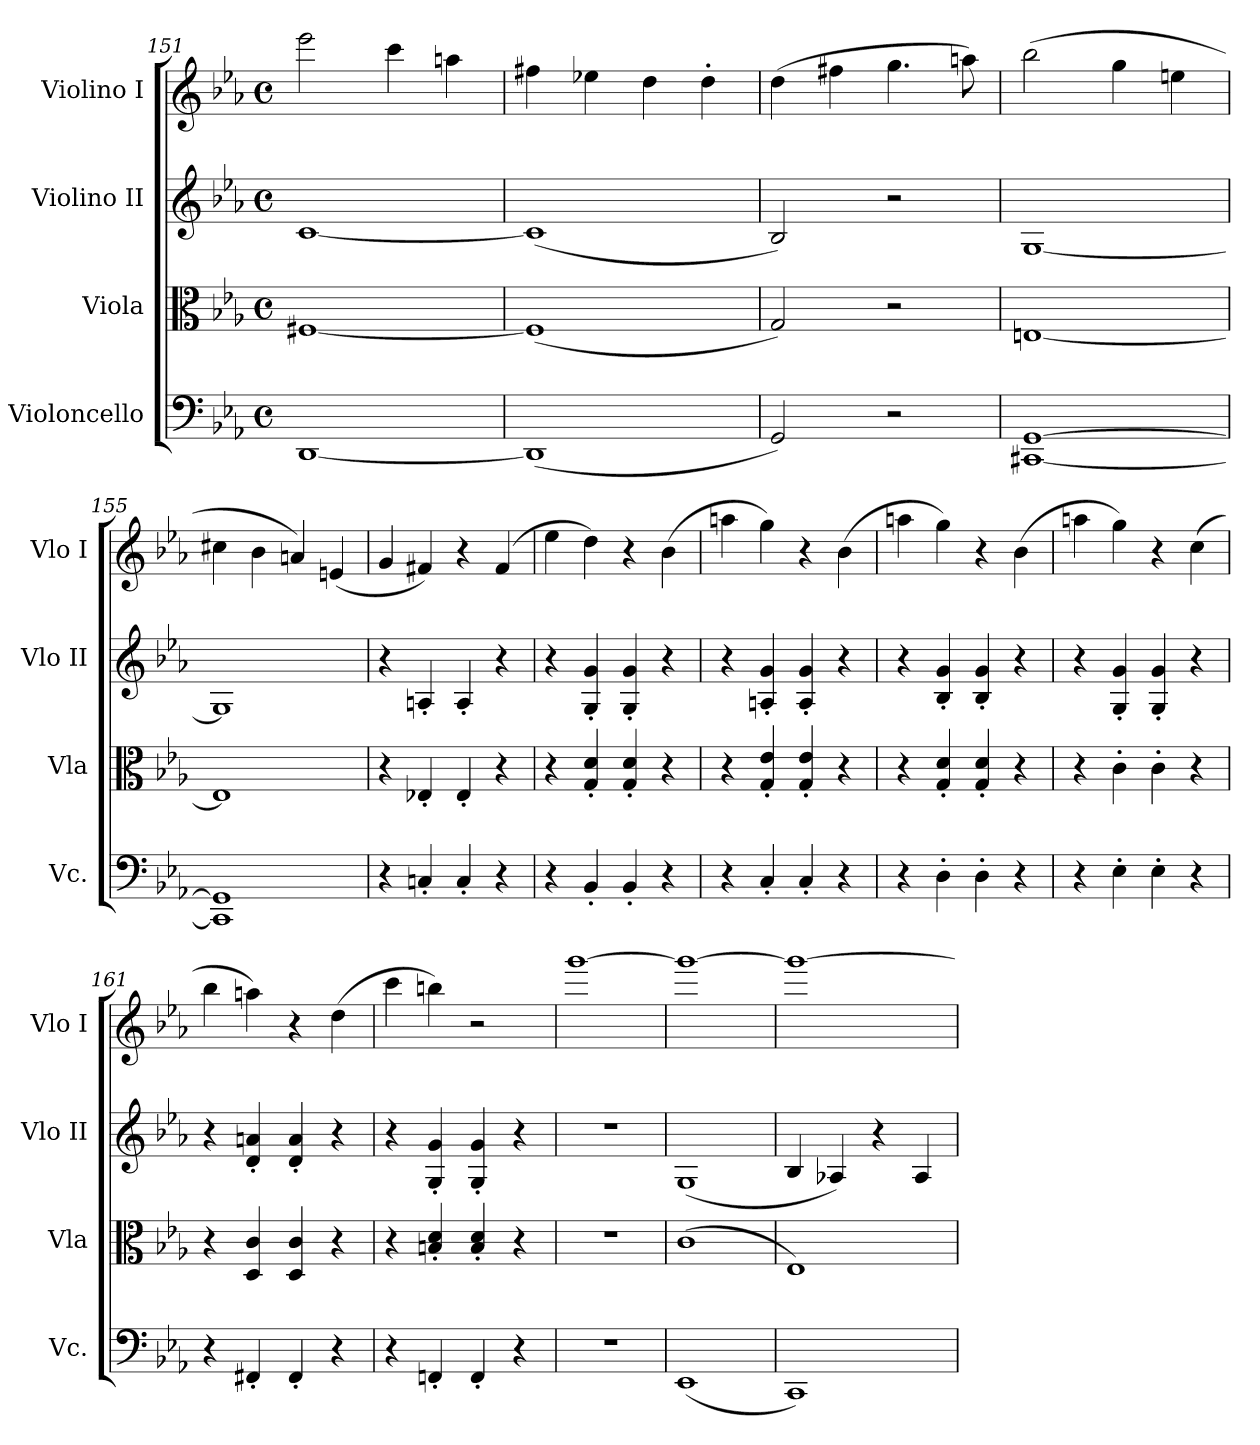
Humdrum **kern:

**kern	**kern	**kern	**kern
*part4	*part3	*part2	*part1
*staff4	*staff3	*staff2	*staff1
*I"Violoncello	*I"Viola	*I"Violino II	*I"Violino I
*I'Vc.	*I'Vla	*I'Vlo II	*I'Vlo I
!!LO:LB:g=z
*clefF4	*clefC3	*clefG2	*clefG2
*k[b-e-a-]	*k[b-e-a-]	*k[b-e-a-]	*k[b-e-a-]
*M4/4	*M4/4	*M4/4	*M4/4
*met(c)	*met(c)	*met(c)	*met(c)
=151	=151	=151	=151
[1DD	[1F#X	[1c	2eee-\
.	.	.	4ccc\
.	.	.	4aan\
=152	=152	=152	=152
(1DD]	(1F#]	(1c]	4ff#X\
.	.	.	4ee-X\
.	.	.	4dd\
.	.	.	4dd'\
=153	=153	=153	=153
2GG/)	2G/)	2B-/)	(>4dd\
.	.	.	4ff#X\
2r	2r	2r	4.gg\
.	.	.	8aan\)
=154	=154	=154	=154
[1CC#X [1GG	[1En	[1G	(>2bb-\
.	.	.	4gg\
.	.	.	4een\
=155	=155	=155	=155
1CC#] 1GG]	1E]	1G]	4cc#X\
.	.	.	4b-\
.	.	.	4an/)
.	.	.	(4en/
=156	=156	=156	=156
4r	4r	4r	4g/
4Cn'/	4E-X'/	4An'/	4f#X/)
4C'/	4E-'/	4A'/	4r
4r	4r	4r	(4f#/
=157	=157	=157	=157
4r	4r	4r	4ee-\
4BB-'/	4G/' 4d/'	4G/' 4g/'	4dd\)
4BB-'/	4G/' 4d/'	4G/' 4g/'	4r
4r	4r	4r	(>4b-\
=158	=158	=158	=158
4r	4r	4r	4aan\
4C'/	4G/' 4e-/'	4An/' 4g/'	4gg\)
4C'/	4G/' 4e-/'	4A/' 4g/'	4r
4r	4r	4r	(>4b-\
=159	=159	=159	=159
4r	4r	4r	4aan\
4D'\	4G/' 4d/'	4B-/' 4g/'	4gg\)
4D'\	4G/' 4d/'	4B-/' 4g/'	4r
4r	4r	4r	(>4b-\
=160	=160	=160	=160
4r	4r	4r	4aan\
4E-'\	4c'\	4G/' 4g/'	4gg\)
4E-'\	4c'\	4G/' 4g/'	4r
4r	4r	4r	(>4cc\
=161	=161	=161	=161
4r	4r	4r	4bb-\
4FF#X'/	4D/ 4c/	4d/' 4an/'	4aan\)
4FF#'/	4D/ 4c/	4d/' 4a/'	4r
4r	4r	4r	(>4dd\
!!LO:LB:g=z
=162	=162	=162	=162
4r	4r	4r	4ccc\
4FFn'/	4Bn/' 4d/'	4G/' 4g/'	4bbn\)
4FF'/	4B/' 4d/'	4G/' 4g/'	2r
4r	4r	4r	.
=163	=163	=163	=163
1r	1r	1r	[1ggg
=164	=164	=164	=164
(1EE-	(>1c	(>1G	1ggg_
=165	=165	=165	=165
1CC)	1E-)	4B-/	1ggg_
.	.	4A-X/)	.
.	.	4r	.
.	.	4A-/	.
=	=	=	=
*-	*-	*-	*-
